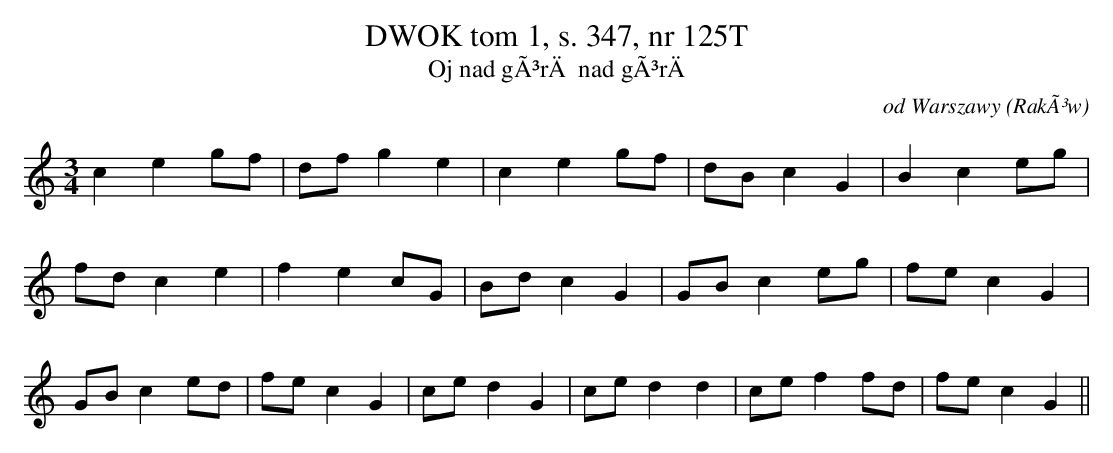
X:1
T: DWOK tom 1, s. 347, nr 125T
T: Oj nad gÃ³rÄ nad gÃ³rÄ
O: od Warszawy (RakÃ³w)
M: 3/4
L: 1/8
K: C
c2e2gf | dfg2e2 | c2e2gf | dBc2G2 | B2c2eg |
fdc2e2 | f2e2cG | Bdc2G2 | GBc2eg | fec2G2 |
GBc2ed | fec2G2 | ced2G2 | ced2d2 | cef2fd | fec2G2||
